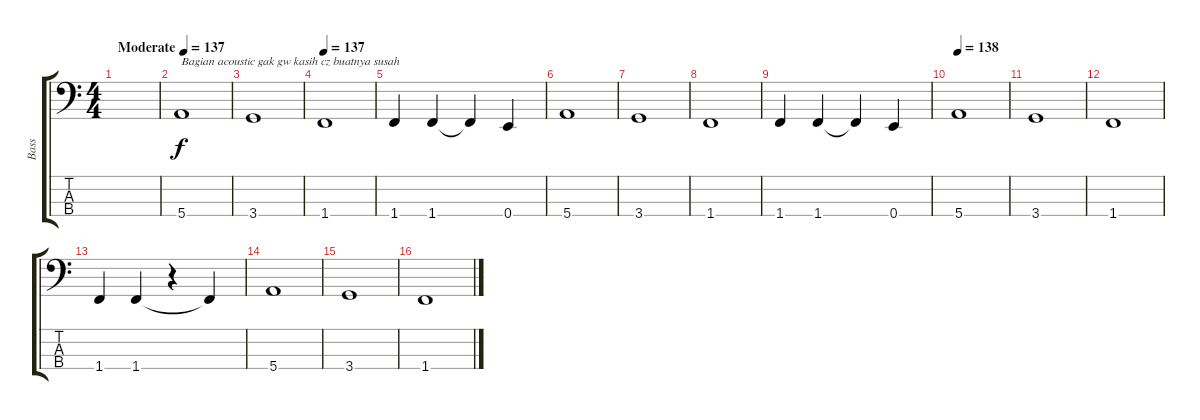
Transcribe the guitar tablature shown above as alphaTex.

\track ("Bass" "Bass") {instrument electricbassfinger}
\staff {score tabs}
\tuning (G2 D2 A1 E1) {hide}
\ts (4 4)
\tempo (137 "Moderate")
\tempo 140
\tempo (137 "Moderate")
\clef f4
\ks c
|
5.4.1{txt "Bagian acoustic gak gw kasih cz buatnya susah"} |
3.4.1 |
\tempo 137
1.4.1 |
1.4.4 1.4.4 1.4{t}.4 0.4.4 |
5.4.1 |
3.4.1 |
1.4.1 |
1.4.4 1.4.4 1.4{t}.4 0.4.4 |
\tempo 138
5.4.1 |
3.4.1 |
1.4.1 |
1.4.4 1.4.4 r.4 1.4{t}.4 |
5.4.1 |
3.4.1 |
1.4.1
